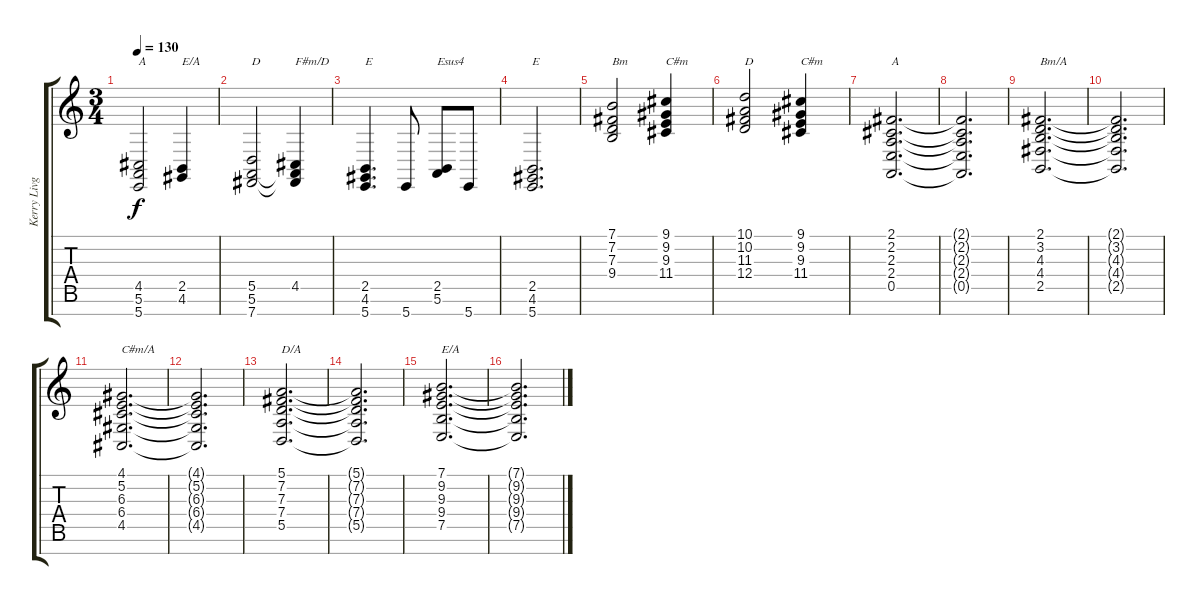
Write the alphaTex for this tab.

\track ("Kerry Livgren (Right Hand Piano)" "Kerry Livg") {instrument acousticgrandpiano}
\staff {score tabs}
\tuning (E4 B3 G3 D3 A2 E2 B1) {hide}
\ts (3 4)
\tempo 130
\clef g2
\ks c
(4.5 5.6 5.7).2{txt "A" dy f} (2.5 4.6).4{txt "E/A"} |
(5.5 5.6 7.7).2{txt "D"} (4.5 5.6{t} 7.7{t}).4{txt "F#m/D"} |
(2.5 4.6 5.7).4{d txt "E"} 5.7.8 (2.5 5.6).8{txt "Esus4"} 5.7.8 |
(2.5 4.6 5.7).2{d txt "E"} |
(7.1 7.2 7.3 9.4).2{txt "Bm"} (9.1 9.2 9.3 11.4).4{txt "C#m"} |
(10.1 10.2 11.3 12.4).2{txt "D"} (9.1 9.2 9.3 11.4).4{txt "C#m"} |
(2.1 2.2 2.3 2.4 0.5).2{d txt "A"} |
(2.1{t} 2.2{t} 2.3{t} 2.4{t} 0.5{t}).2{d} |
(2.1 3.2 4.3 4.4 2.5).2{d txt "Bm/A"} |
(2.1{t} 3.2{t} 4.3{t} 4.4{t} 2.5{t}).2{d} |
(4.1 5.2 6.3 6.4 4.5).2{d txt "C#m/A"} |
(4.1{t} 5.2{t} 6.3{t} 6.4{t} 4.5{t}).2{d} |
(5.1 7.2 7.3 7.4 5.5).2{d txt "D/A"} |
(5.1{t} 7.2{t} 7.3{t} 7.4{t} 5.5{t}).2{d} |
(7.1 9.2 9.3 9.4 7.5).2{d txt "E/A"} |
(7.1{t} 9.2{t} 9.3{t} 9.4{t} 7.5{t}).2{d}
